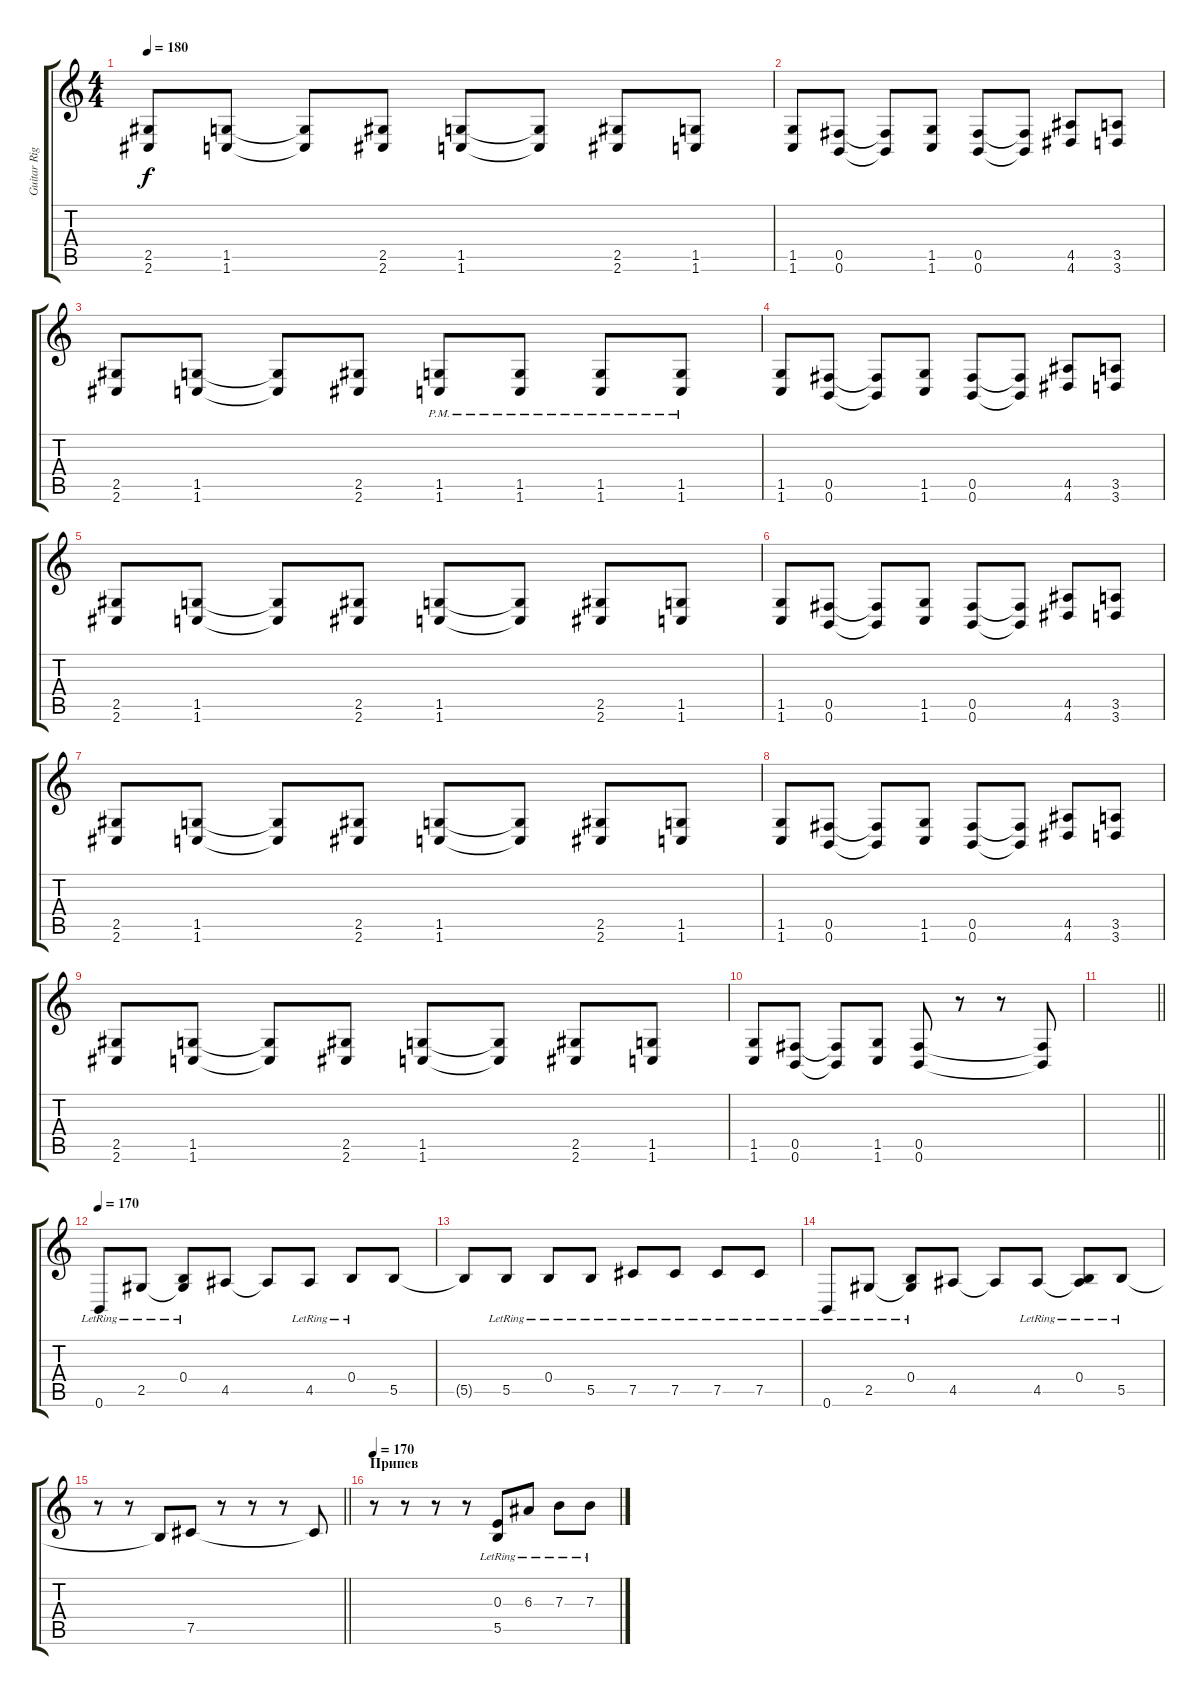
\track ("Guitar Right" "Guitar Rig") {instrument distortionguitar}
\staff {score tabs}
\tuning (Db4 Ab3 E3 B2 Gb2 B1) {hide}
\ts (4 4)
\tempo 180
\clef g2
\ks c
(2.5 2.6).8{dy f} (1.5 1.6).8 (1.5{t} 1.6{t}).8 (2.5 2.6).8 (1.5 1.6).8 (1.5{t} 1.6{t}).8 (2.5 2.6).8 (1.5 1.6).8 |
(1.5 1.6).8 (0.5 0.6).8 (0.5{t} 0.6{t}).8 (1.5 1.6).8 (0.5 0.6).8 (0.5{t} 0.6{t}).8 (4.5 4.6).8 (3.5 3.6).8 |
(2.5 2.6).8 (1.5 1.6).8 (1.5{t} 1.6{t}).8 (2.5 2.6).8 (1.5{pm} 1.6{pm}).8 (1.5{pm} 1.6{pm}).8 (1.5{pm} 1.6{pm}).8 (1.5{pm} 1.6{pm}).8 |
(1.5 1.6).8 (0.5 0.6).8 (0.5{t} 0.6{t}).8 (1.5 1.6).8 (0.5 0.6).8 (0.5{t} 0.6{t}).8 (4.5 4.6).8 (3.5 3.6).8 |
(2.5 2.6).8 (1.5 1.6).8 (1.5{t} 1.6{t}).8 (2.5 2.6).8 (1.5 1.6).8 (1.5{t} 1.6{t}).8 (2.5 2.6).8 (1.5 1.6).8 |
(1.5 1.6).8 (0.5 0.6).8 (0.5{t} 0.6{t}).8 (1.5 1.6).8 (0.5 0.6).8 (0.5{t} 0.6{t}).8 (4.5 4.6).8 (3.5 3.6).8 |
(2.5 2.6).8 (1.5 1.6).8 (1.5{t} 1.6{t}).8 (2.5 2.6).8 (1.5 1.6).8 (1.5{t} 1.6{t}).8 (2.5 2.6).8 (1.5 1.6).8 |
(1.5 1.6).8 (0.5 0.6).8 (0.5{t} 0.6{t}).8 (1.5 1.6).8 (0.5 0.6).8 (0.5{t} 0.6{t}).8 (4.5 4.6).8 (3.5 3.6).8 |
(2.5 2.6).8 (1.5 1.6).8 (1.5{t} 1.6{t}).8 (2.5 2.6).8 (1.5 1.6).8 (1.5{t} 1.6{t}).8 (2.5 2.6).8 (1.5 1.6).8 |
(1.5 1.6).8 (0.5 0.6).8 (0.5{t} 0.6{t}).8 (1.5 1.6).8 (0.5 0.6).8 r.8 r.8 (0.5{t} 0.6{t}).8 |
\barLineRight lightlight
|
\section ("" "")
\tempo 170
0.6{lr}.8{volume 13 instrument electricguitarclean} 2.5{lr}.8 (0.4{lr} 2.5{t}).8 4.5.8 4.5{t}.8 4.5{lr}.8 0.4{lr}.8 5.5.8 |
5.5{t}.8 5.5{lr}.8 0.4{lr}.8 5.5{lr}.8 7.5{lr}.8 7.5{lr}.8 7.5{lr}.8 7.5{lr}.8 |
0.6{lr}.8 2.5{lr}.8 (0.4{lr} 2.5{t}).8 4.5.8 4.5{t}.8 4.5{lr}.8 (0.4{lr} 4.5{t}).8 5.5{lr}.8 |
\barLineRight lightlight
r.8 r.8 5.5{t}.8 7.5.8 r.8 r.8 r.8 7.5{t}.8 |
\section ("" "Припев")
\tempo 170
r.8{balance 5} r.8 r.8 r.8 (0.3 5.5{lr}).8 6.3{lr}.8 7.3{lr}.8 7.3{lr}.8
